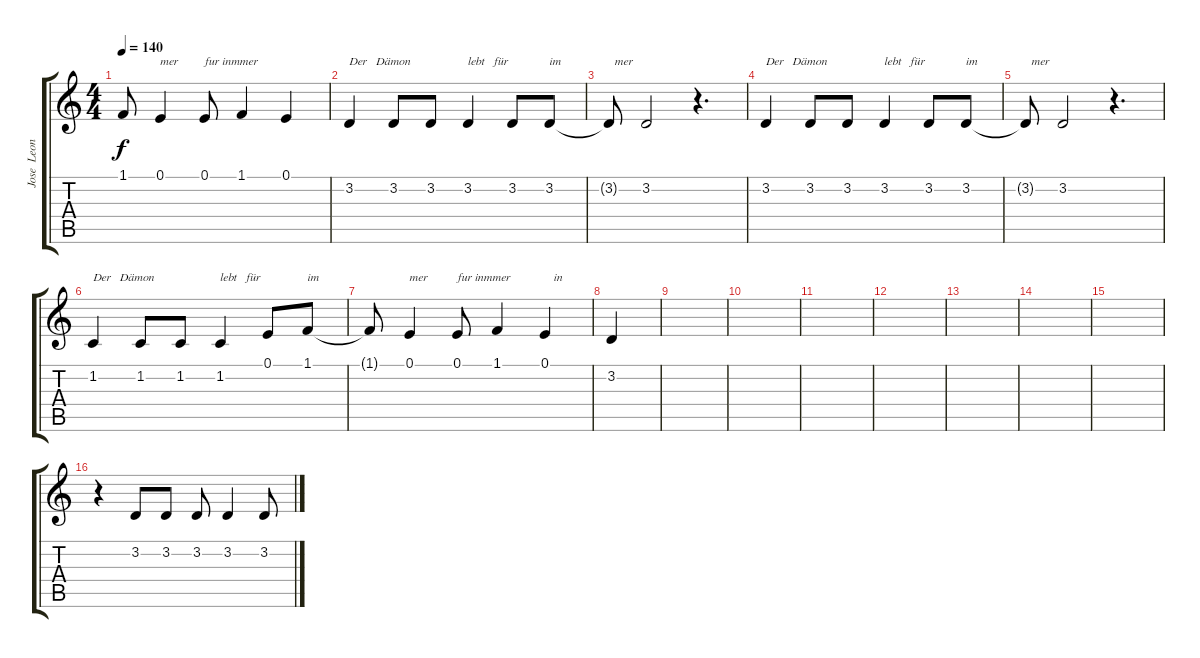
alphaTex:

\track ("Jose  Leon y patricia" "Jose  Leon") {instrument lead6voice}
\staff {score tabs}
\tuning (E4 B3 G3 D3 A2 E2) {hide}
\ts (4 4)
\tempo 140
\clef g2
\ks c
1.1{t}.8{dy f} 0.1.4{txt "mer"} 0.1.8{txt "fur inmmer"} 1.1.4 0.1.4 |
3.2.4{txt "Der   Dämon"} 3.2.8 3.2.8 3.2.4{txt "lebt   für "} 3.2.8 3.2.8{txt "im"} |
3.2{t}.8{txt "  mer"} 3.2.2 r.4{d} |
3.2.4{txt "Der   Dämon"} 3.2.8 3.2.8 3.2.4{txt "lebt   für "} 3.2.8 3.2.8{txt "im"} |
3.2{t}.8{txt "  mer"} 3.2.2 r.4{d} |
1.2.4{txt "Der   Dämon"} 1.2.8 1.2.8 1.2.4{txt "lebt   für "} 0.1.8 1.1.8{txt "im"} |
1.1{t}.8 0.1.4{txt "mer"} 0.1.8{txt "fur inmmer"} 1.1.4 0.1.4{txt "   in"} |
3.2.4 |
|
|
|
|
|
|
|
r.4 3.2.8 3.2.8 3.2.8 3.2.4 3.2.8
